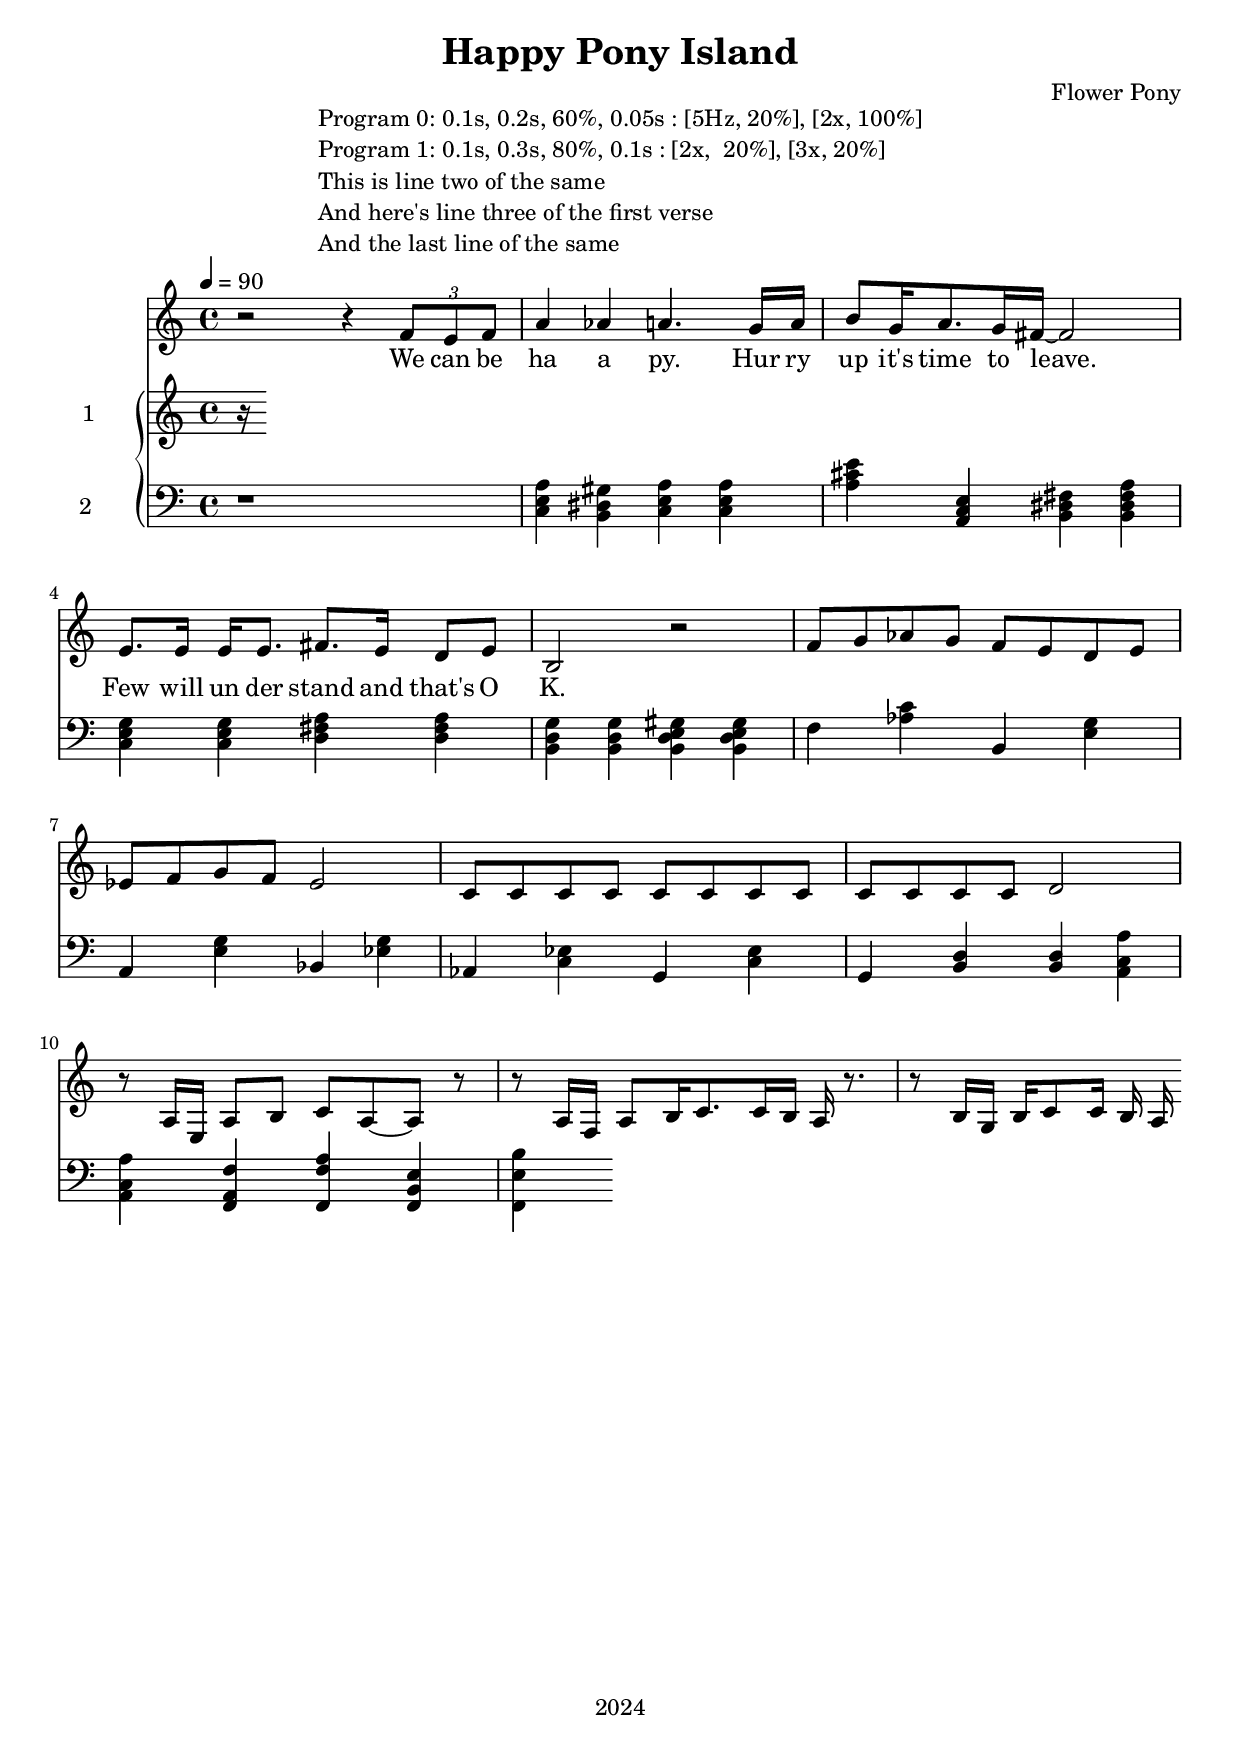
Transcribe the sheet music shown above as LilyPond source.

\version "2.21.0"

\header {
 date = "2024"
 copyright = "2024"
 title = "Happy Pony Island"
 composer = "Flower Pony"
}


\book {

\markup {
  \fill-line {
    ""
    {
      \column {
        \left-align {
          "Program 0: 0.1s, 0.2s, 60%, 0.05s : [5Hz, 20%], [2x, 100%]"
          "Program 1: 0.1s, 0.3s, 80%, 0.1s : [2x,  20%], [3x, 20%]"
          "This is line two of the same"
          "And here's line three of the first verse"
          "And the last line of the same"
        }
      }
    }
    ""
  }
}

  \score {
  <<
    \new Staff = "singer" <<
      \new Voice = "vocal" { \time 4/4

 % Starting with rests to come in on the fourth count
  r2 r4 
  \tuplet 3/2 { f'8 e'8 f'8 } % Triplet starting on the fourth count
  a'4 aes'4 a'4.
                     g'16 a'16 b'8 g'16 a'8. g'16 fis'16~ fis'2

                     e'8. e'16 e'16 e'8. fis'8. e'16 d'8 e'8 b2 r2

                    f'8 g' aes' g' f' e' d' e' ees' f' g' f' ees'2  c'8 c'8 c'8 c'8 c'8 c'8 c'8 c'8 c'8 c'8 c'8 c'8 d'2 
                    r8 a16 e16 a8 b8 c'8 a8~ a8 r8 r8 a16 f16 a8 b16 c'8. c'16 b16 a r8.
                    r8 b16 g16 b16 c'8 c'16 b16 a16 

                       }
      \addlyrics { 

                    We can be ha a py.
                    Hur ry up it's time to leave.
                    Few will un der stand and that's O K. 
                    }
                            
    >>
\new PianoStaff = "piano" <<
      \new Staff = "upper" \with {
  instrumentName = "1"
  shortInstrumentName = "1"
}
{
        \set Staff.midiInstrument = "glockenspiel"
        \tempo 4 = 90 % This sets the quarter note (crotchet) to 120 BPM

       \clef treble 
        \time 4/4 


                                        { r }
      }
      \new Staff = "lower" 
\with {
  instrumentName = "2 "
  shortInstrumentName = ""
} { 
        \set Staff.midiInstrument = "grand piano"
        \tempo 4 = 90 % This sets the quarter note (crotchet) to 120 BPM

        \clef bass 
        \time 4/4 
       { r1 <c e a>4 <b, dis gis> <c e a> <c e a> <a cis' e'> <a, c e> <b, dis fis> <b, dis fis a> <c e g> <c e g> <d fis a> <d fis a> <b, d g> <b, d g> <b, d e gis> <b, d e gis> 
         <f> <aes c'> <b,> <e g> <a,> <e g> <bes,> <ees g> <aes,> <c ees> <g,> <c ees> <g,> <b, d> <b, d>
         <a, c a> <a, c a> <f, a, f> <f, a f> <f, b, e> <f, b e> } 
      }
    >>


  >>
  \layout { }
  \midi { }
  }
}
